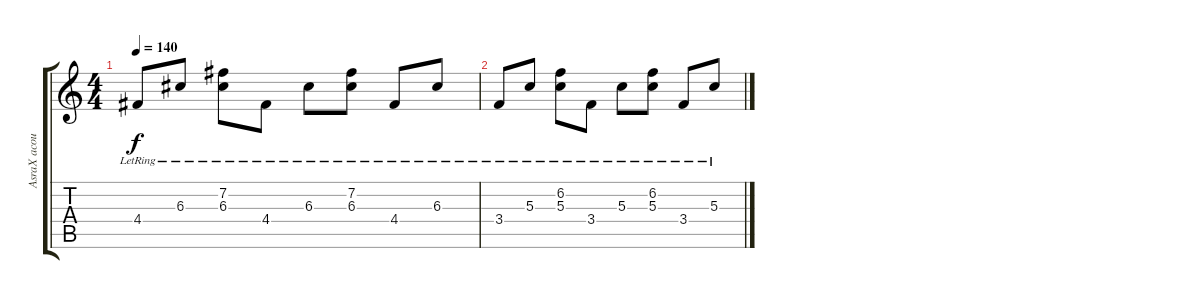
\track ("AsraX acoustic" "AsraX acou") {instrument acousticguitarsteel}
\staff {score tabs}
\tuning (E4 B3 G3 D3 A2 E2) {hide}
\ts (4 4)
\tempo 140
\clef g2
\ks c
4.4{lr}.8{dy f} 6.3{lr}.8 (7.2{lr} 6.3{lr}).8 4.4{lr}.8 6.3{lr}.8 (7.2{lr} 6.3{lr}).8 4.4{lr}.8 6.3{lr}.8 |
3.4{lr}.8 5.3{lr}.8 (6.2{lr} 5.3{lr}).8 3.4{lr}.8 5.3{lr}.8 (6.2{lr} 5.3{lr}).8 3.4{lr}.8 5.3{lr}.8
